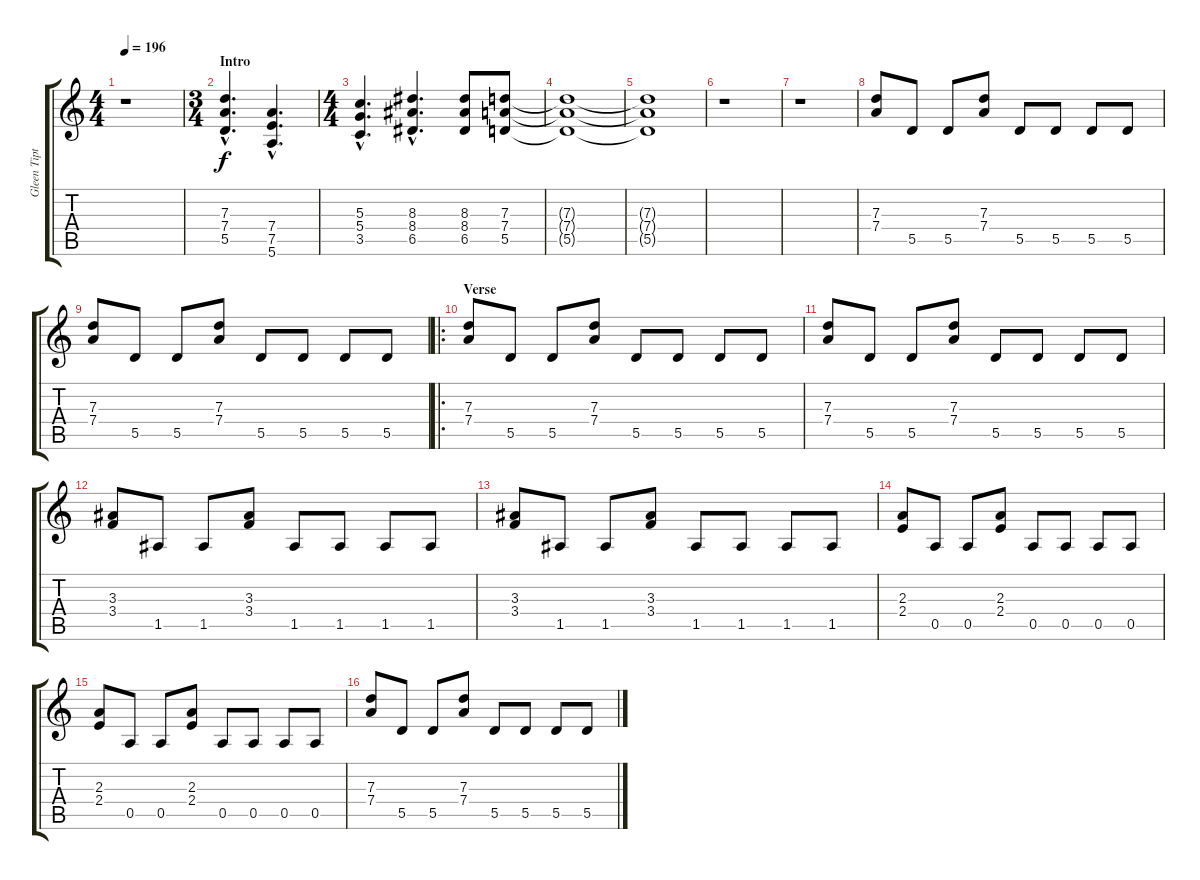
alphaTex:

\track ("Gleen Tipton" "Gleen Tipt") {instrument overdrivenguitar}
\staff {score tabs}
\tuning (E4 B3 G3 D3 A2 E2) {hide}
\ts (4 4)
\tempo 196
\clef g2
\ks c
r.1{dy f instrument overdrivenguitar} |
\ts (3 4)
\section ("" "Intro")
(7.3{hac} 7.4{hac} 5.5{hac}).4{d} (7.4{hac} 7.5{hac} 5.6{hac}).4{d} |
\ts (4 4)
(5.3{hac} 5.4{hac} 3.5{hac}).4{d} (8.3{hac} 8.4{hac} 6.5{hac}).4{d} (8.3 8.4 6.5).8 (7.3 7.4 5.5).8 |
(7.3{t} 7.4{t} 5.5{t}).1 |
(7.3{t} 7.4{t} 5.5{t}).1 |
r.1 |
r.1 |
(7.3 7.4).8 5.5.8 5.5.8 (7.3 7.4).8 5.5.8 5.5.8 5.5.8 5.5.8 |
(7.3 7.4).8 5.5.8 5.5.8 (7.3 7.4).8 5.5.8 5.5.8 5.5.8 5.5.8 |
\ro
\section ("" "Verse")
(7.3 7.4).8 5.5.8 5.5.8 (7.3 7.4).8 5.5.8 5.5.8 5.5.8 5.5.8 |
(7.3 7.4).8 5.5.8 5.5.8 (7.3 7.4).8 5.5.8 5.5.8 5.5.8 5.5.8 |
(3.3 3.4).8 1.5.8 1.5.8 (3.3 3.4).8 1.5.8 1.5.8 1.5.8 1.5.8 |
(3.3 3.4).8 1.5.8 1.5.8 (3.3 3.4).8 1.5.8 1.5.8 1.5.8 1.5.8 |
(2.3 2.4).8 0.5.8 0.5.8 (2.3 2.4).8 0.5.8 0.5.8 0.5.8 0.5.8 |
(2.3 2.4).8 0.5.8 0.5.8 (2.3 2.4).8 0.5.8 0.5.8 0.5.8 0.5.8 |
(7.3 7.4).8 5.5.8 5.5.8 (7.3 7.4).8 5.5.8 5.5.8 5.5.8 5.5.8
